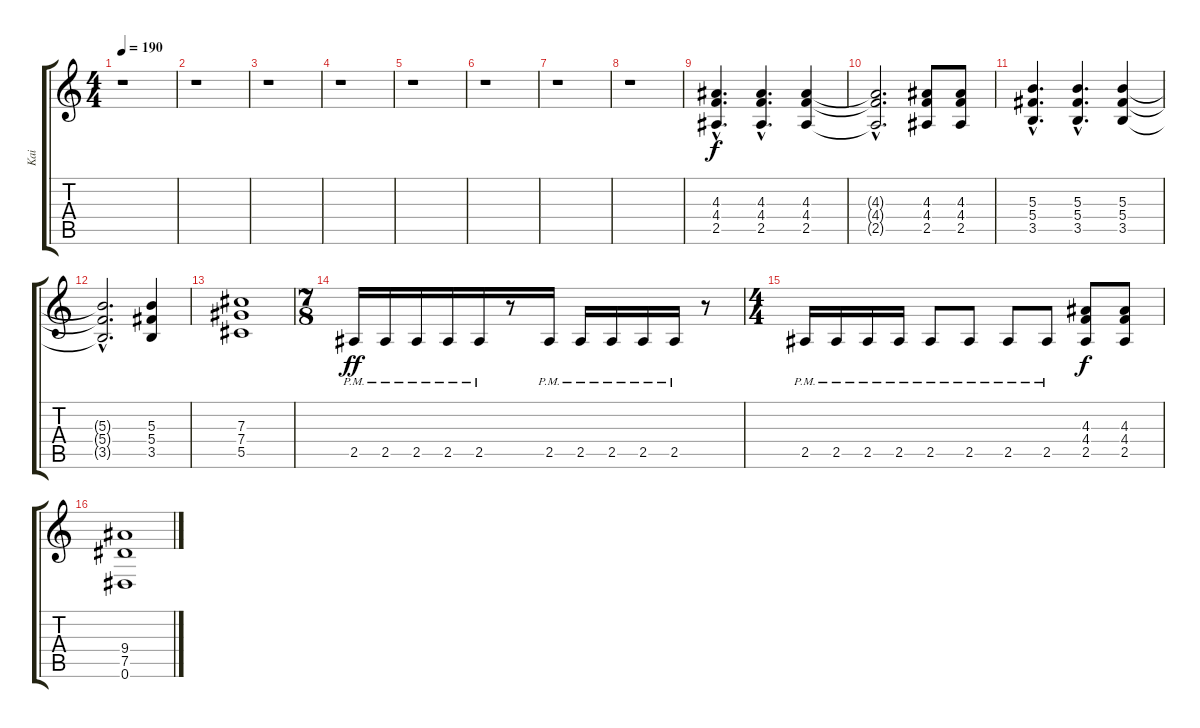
\track ("Kai" "Kai") {instrument distortionguitar}
\staff {score tabs}
\tuning (Eb4 Bb3 Gb3 Db3 Ab2 Eb2) {hide}
\ts (4 4)
\tempo 190
\clef g2
\ks c
r.1{dy f} |
r.1 |
r.1 |
r.1 |
r.1 |
r.1 |
r.1 |
r.1 |
(4.3{hac} 4.4{hac} 2.5{hac}).4{d} (4.3{hac} 4.4{hac} 2.5{hac}).4{d} (4.3 4.4 2.5).4 |
(4.3{hac t} 4.4{hac t} 2.5{hac t}).2{d} (4.3 4.4 2.5).8 (4.3 4.4 2.5).8 |
(5.3{hac} 5.4{hac} 3.5{hac}).4{d} (5.3{hac} 5.4{hac} 3.5{hac}).4{d} (5.3 5.4 3.5).4 |
(5.3{hac t} 5.4{hac t} 3.5{hac t}).2{d} (5.3 5.4 3.5).4 |
(7.3 7.4 5.5).1 |
\ts (7 8)
2.5{pm}.16{dy ff} 2.5{pm}.16 2.5{pm}.16 2.5{pm}.16 2.5{pm}.16 r.8 2.5{pm}.16 2.5{pm}.16 2.5{pm}.16 2.5{pm}.16 2.5{pm}.16 r.8 |
\ts (4 4)
2.5{pm}.16 2.5{pm}.16 2.5{pm}.16 2.5{pm}.16 2.5{pm}.8 2.5{pm}.8 2.5{pm}.8 2.5{pm}.8 (4.3 4.4 2.5).8{dy f} (4.3 4.4 2.5).8 |
(9.4 7.5 0.6).1
